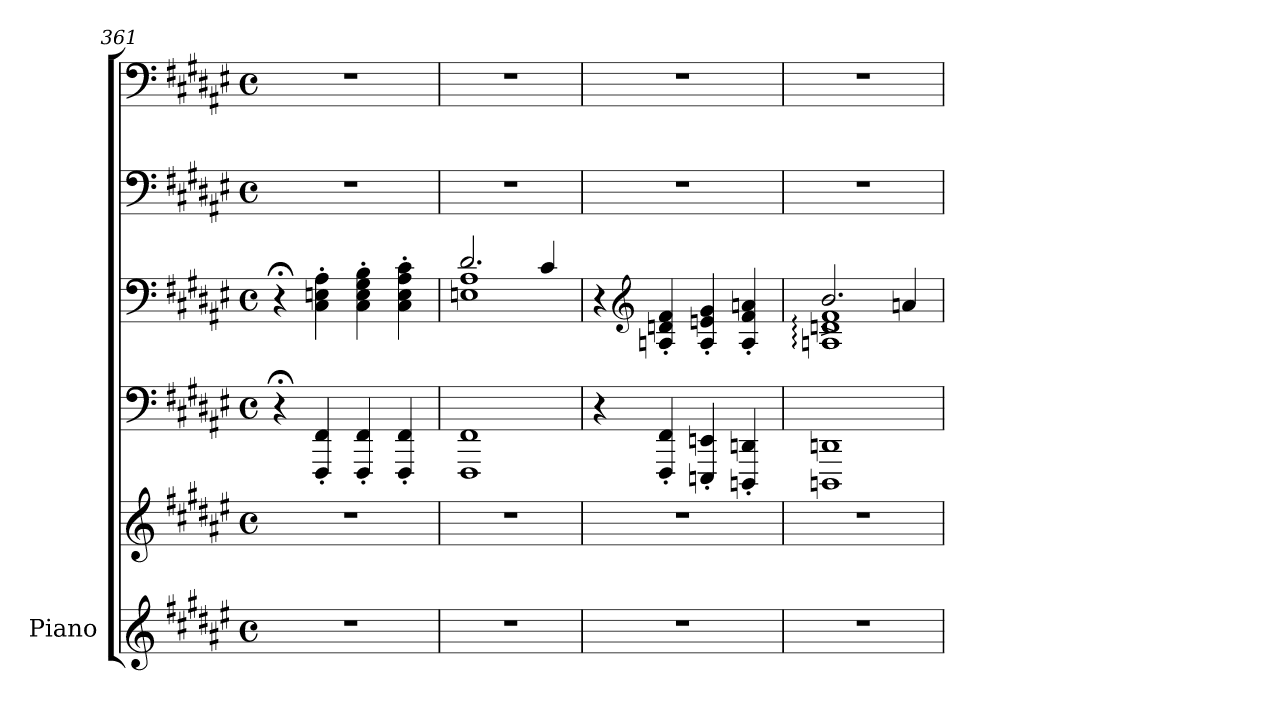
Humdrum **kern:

**kern	**kern	**kern	**kern	**kern	**kern
*part1	*part1	*part1	*part1	*part1	*part1
*staff6	*staff5	*staff4	*staff3	*staff2	*staff1
*I"Piano	*	*	*	*	*
*I'Pno.	*	*	*	*	*
*clefG2	*clefG2	*clefF4	*clefF4	*clefF4	*clefF4
*k[f#c#g#d#a#e#]	*k[f#c#g#d#a#e#]	*k[f#c#g#d#a#e#]	*k[f#c#g#d#a#e#]	*k[f#c#g#d#a#e#]	*k[f#c#g#d#a#e#]
*M4/4	*M4/4	*M4/4	*M4/4	*M4/4	*M4/4
*met(c)	*met(c)	*met(c)	*met(c)	*met(c)	*met(c)
*MM80	*MM80	*MM80	*MM80	*MM80	*MM80
=361	=361	=361	=361	=361	=361
1r	1r	4r;<	4r;<	1r	1r
.	.	4FFF#/' 4FF#/'	4C#\' 4En\' 4A#\'	.	.
.	.	4FFF#/' 4FF#/'	4C#\' 4E\' 4G#\' 4B\'	.	.
.	.	4FFF#/' 4FF#/'	4C#\' 4E\' 4A#\' 4c#\'	.	.
=362	=362	=362	=362	=362	=362
*	*	*	*^	*	*
1r	1r	1FFF# 1FF#	1En 1A#	2.d#/	1r	1r
.	.	.	.	4c#/	.	.
*	*	*	*v	*v	*	*
=363	=363	=363	=363	=363	=363
*	*	*	*	*	*MM70
1r	1r	4r	4r	1r	1r
*	*	*	*clefG2	*	*
.	.	4FFF#/' 4FF#/'	4An/' 4dn/' 4f#/'	.	.
.	.	4EEEn/' 4EEn/'	4A/' 4en/' 4g#/'	.	.
.	.	4DDDn/' 4DDn/'	4A/' 4f#/' 4an/'	.	.
=364	=364	=364	=364	=364	=364
*	*	*	*^	*	*
1r	1r	1DDDn 1DDn	1An: 1dn: 1f#:	2.b^/	1r	1r
.	.	.	.	4an/	.	.
*	*	*	*v	*v	*	*
=	=	=	=	=	=
*-	*-	*-	*-	*-	*-
